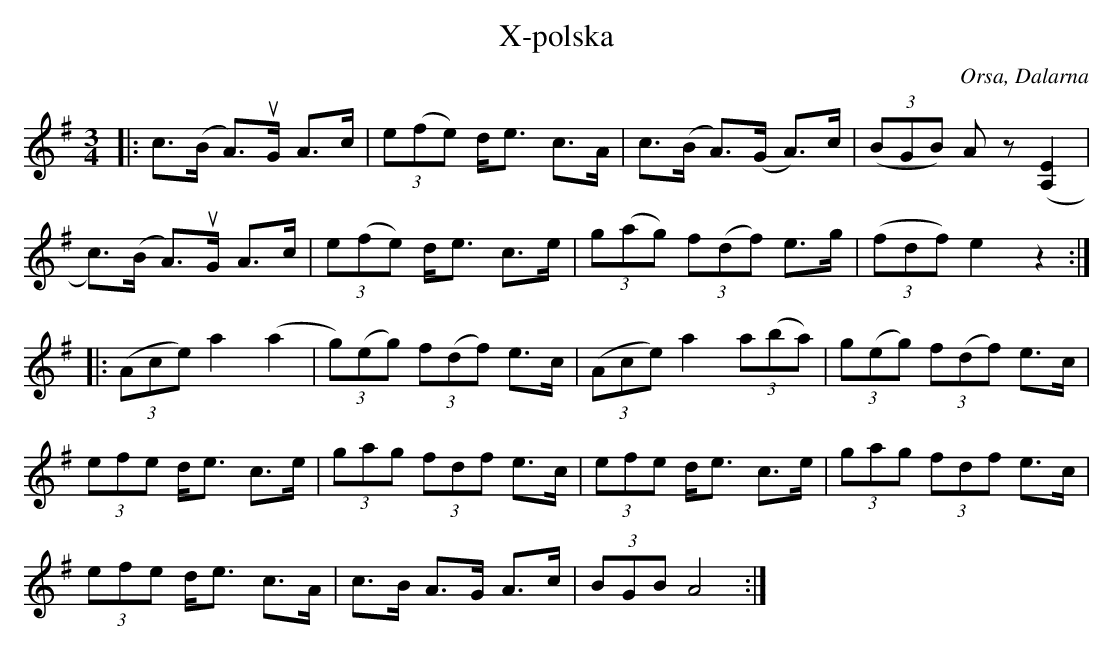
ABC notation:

X:1
T:X-polska
O:Orsa, Dalarna
M:3/4
L:1/8
K:Ador
|: c>(B A)>uG A>c | (3e(fe) d<e c>A |  c>(B A)>(G A)>c | (3(BGB) Az ([E2A,2] |
c)>(B A)>uG A>c | (3e(fe) d<e c>e | (3g(ag) (3f(df) e>g | (3(fdf) e2 z2 :|
|: (3(Ace) a2 (a2 | (3g)(eg) (3f(df) e>c |(3(Ace) a2 (3a(ba) | (3g(eg) (3f(df) e>c |
(3efe d<e c>e | (3gag (3fdf e>c |  (3efe d<e c>e |  (3gag (3fdf e>c |
(3efe d<e c>A |  c>B A>G A>c | (3BGB A4 :|
